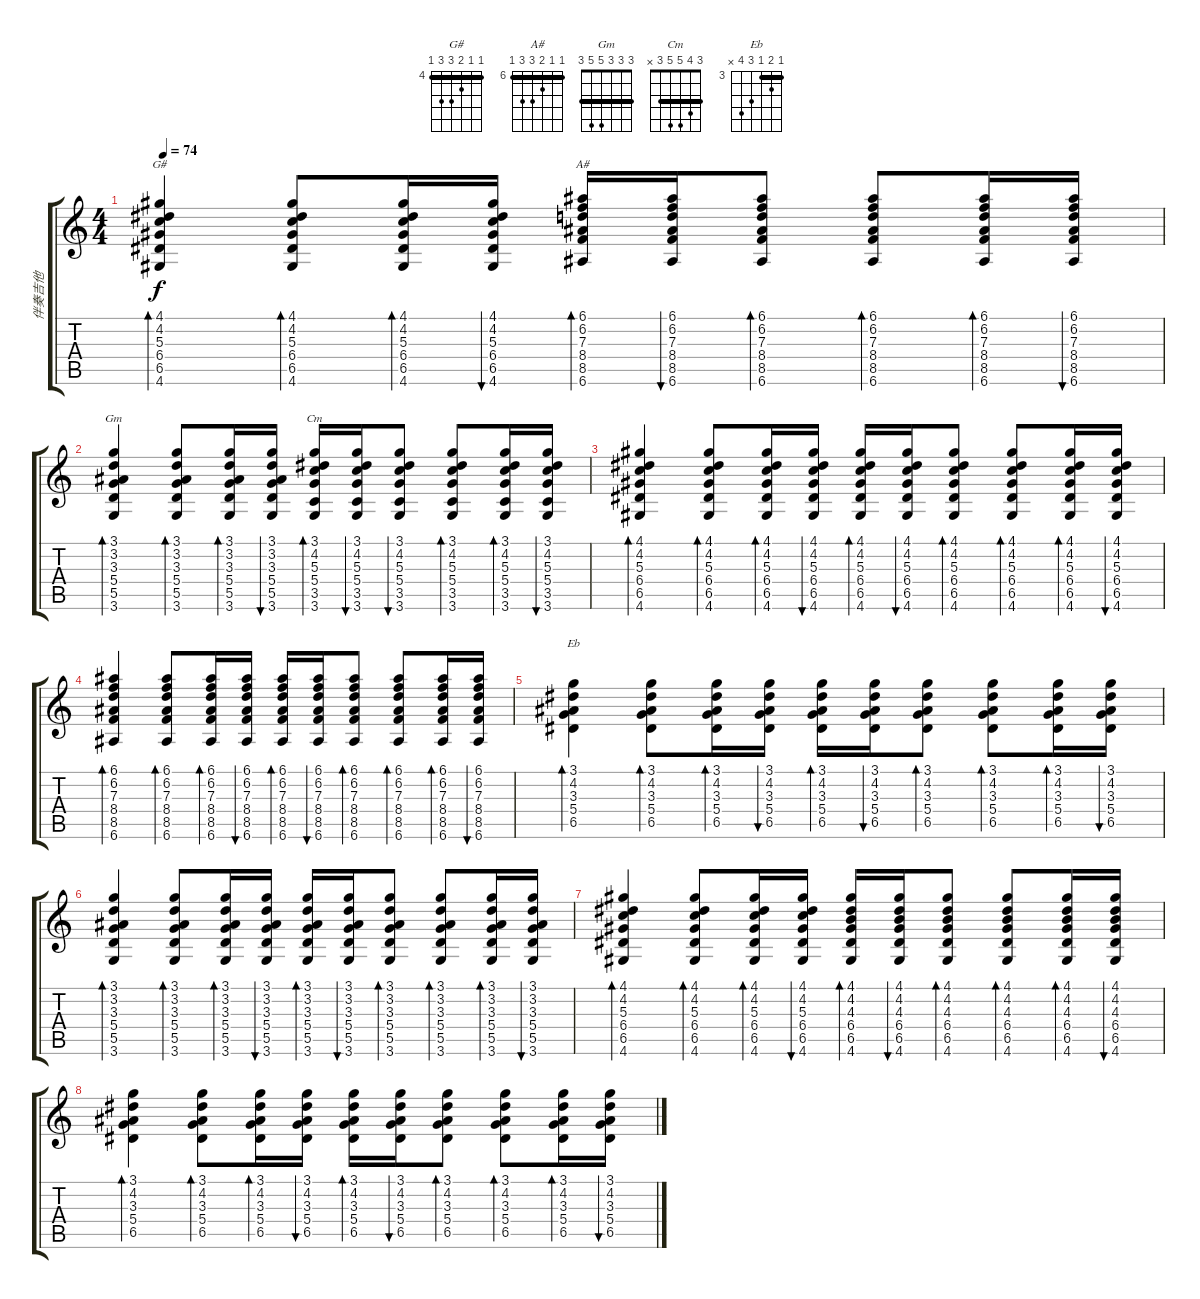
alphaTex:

\track ("伴奏吉他" "伴奏吉他") {instrument acousticguitarsteel}
\staff {score tabs}
\tuning (E4 B3 G3 D3 A2 E2) {hide}
\chord ("G#" 4 4 5 6 6 4) {firstfret 4 barre 4}
\chord ("A#" 6 6 7 8 8 6) {firstfret 6 barre 6}
\chord ("Gm" 3 3 3 5 5 3) {barre 3}
\chord ("Cm" 3 4 5 5 3 x) {barre 3}
\chord ("Eb" 3 4 3 5 6 x) {firstfret 3 barre 3}
\ts (4 4)
\tempo 74
\clef g2
\ks c
(4.1 4.2 5.3 6.4 6.5 4.6).4{bd 30 ch "G#" dy f} (4.1 4.2 5.3 6.4 6.5 4.6).8{bd 30} (4.1 4.2 5.3 6.4 6.5 4.6).16{bd 30} (4.1 4.2 5.3 6.4 6.5 4.6).16{bu 30} (6.1 6.2 7.3 8.4 8.5 6.6).16{bd 30 ch "A#"} (6.1 6.2 7.3 8.4 8.5 6.6).16{bu 30} (6.1 6.2 7.3 8.4 8.5 6.6).8{bd 30} (6.1 6.2 7.3 8.4 8.5 6.6).8{bd 30} (6.1 6.2 7.3 8.4 8.5 6.6).16{bd 30} (6.1 6.2 7.3 8.4 8.5 6.6).16{bu 30} |
(3.1 3.2 3.3 5.4 5.5 3.6).4{bd 30 ch "Gm"} (3.1 3.2 3.3 5.4 5.5 3.6).8{bd 30} (3.1 3.2 3.3 5.4 5.5 3.6).16{bd 30} (3.1 3.2 3.3 5.4 5.5 3.6).16{bu 30} (3.1 4.2 5.3 5.4 3.5 3.6).16{bd 30 ch "Cm"} (3.1 4.2 5.3 5.4 3.5 3.6).16{bu 30} (3.1 4.2 5.3 5.4 3.5 3.6).8{bu 30} (3.1 4.2 5.3 5.4 3.5 3.6).8{bd 30} (3.1 4.2 5.3 5.4 3.5 3.6).16{bd 30} (3.1 4.2 5.3 5.4 3.5 3.6).16{bu 30} |
(4.1 4.2 5.3 6.4 6.5 4.6).4{bd 30} (4.1 4.2 5.3 6.4 6.5 4.6).8{bd 30} (4.1 4.2 5.3 6.4 6.5 4.6).16{bd 30} (4.1 4.2 5.3 6.4 6.5 4.6).16{bu 30} (4.1 4.2 5.3 6.4 6.5 4.6).16{bd 30} (4.1 4.2 5.3 6.4 6.5 4.6).16{bu 30} (4.1 4.2 5.3 6.4 6.5 4.6).8{bd 30} (4.1 4.2 5.3 6.4 6.5 4.6).8{bd 30} (4.1 4.2 5.3 6.4 6.5 4.6).16{bd 30} (4.1 4.2 5.3 6.4 6.5 4.6).16{bu 30} |
(6.1 6.2 7.3 8.4 8.5 6.6).4{bd 30} (6.1 6.2 7.3 8.4 8.5 6.6).8{bd 30} (6.1 6.2 7.3 8.4 8.5 6.6).16{bd 30} (6.1 6.2 7.3 8.4 8.5 6.6).16{bu 30} (6.1 6.2 7.3 8.4 8.5 6.6).16{bd 30} (6.1 6.2 7.3 8.4 8.5 6.6).16{bu 30} (6.1 6.2 7.3 8.4 8.5 6.6).8{bd 30} (6.1 6.2 7.3 8.4 8.5 6.6).8{bd 30} (6.1 6.2 7.3 8.4 8.5 6.6).16{bd 30} (6.1 6.2 7.3 8.4 8.5 6.6).16{bu 30} |
(3.1 4.2 3.3 5.4 6.5).4{bd 30 ch "Eb"} (3.1 4.2 3.3 5.4 6.5).8{bd 30} (3.1 4.2 3.3 5.4 6.5).16{bd 30} (3.1 4.2 3.3 5.4 6.5).16{bu 30} (3.1 4.2 3.3 5.4 6.5).16{bd 30} (3.1 4.2 3.3 5.4 6.5).16{bu 30} (3.1 4.2 3.3 5.4 6.5).8{bd 30} (3.1 4.2 3.3 5.4 6.5).8{bd 30} (3.1 4.2 3.3 5.4 6.5).16{bd 30} (3.1 4.2 3.3 5.4 6.5).16{bu 30} |
(3.1 3.2 3.3 5.4 5.5 3.6).4{bd 30} (3.1 3.2 3.3 5.4 5.5 3.6).8{bd 30} (3.1 3.2 3.3 5.4 5.5 3.6).16{bd 30} (3.1 3.2 3.3 5.4 5.5 3.6).16{bu 30} (3.1 3.2 3.3 5.4 5.5 3.6).16{bd 30} (3.1 3.2 3.3 5.4 5.5 3.6).16{bu 30} (3.1 3.2 3.3 5.4 5.5 3.6).8{bd 30} (3.1 3.2 3.3 5.4 5.5 3.6).8{bd 30} (3.1 3.2 3.3 5.4 5.5 3.6).16{bd 30} (3.1 3.2 3.3 5.4 5.5 3.6).16{bu 30} |
(4.1 4.2 5.3 6.4 6.5 4.6).4{bd 30} (4.1 4.2 5.3 6.4 6.5 4.6).8{bd 30} (4.1 4.2 5.3 6.4 6.5 4.6).16{bd 30} (4.1 4.2 5.3 6.4 6.5 4.6).16{bu 30} (4.1 4.2 4.3 6.4 6.5 4.6).16{bd 30} (4.1 4.2 4.3 6.4 6.5 4.6).16{bu 30} (4.1 4.2 4.3 6.4 6.5 4.6).8{bd 30} (4.1 4.2 4.3 6.4 6.5 4.6).8{bd 30} (4.1 4.2 4.3 6.4 6.5 4.6).16{bd 30} (4.1 4.2 4.3 6.4 6.5 4.6).16{bu 30} |
(3.1 4.2 3.3 5.4 6.5).4{bd 30} (3.1 4.2 3.3 5.4 6.5).8{bd 30} (3.1 4.2 3.3 5.4 6.5).16{bd 30} (3.1 4.2 3.3 5.4 6.5).16{bu 30} (3.1 4.2 3.3 5.4 6.5).16{bd 30} (3.1 4.2 3.3 5.4 6.5).16{bu 30} (3.1 4.2 3.3 5.4 6.5).8{bd 30} (3.1 4.2 3.3 5.4 6.5).8{bd 30} (3.1 4.2 3.3 5.4 6.5).16{bd 30} (3.1 4.2 3.3 5.4 6.5).16{bu 30}
